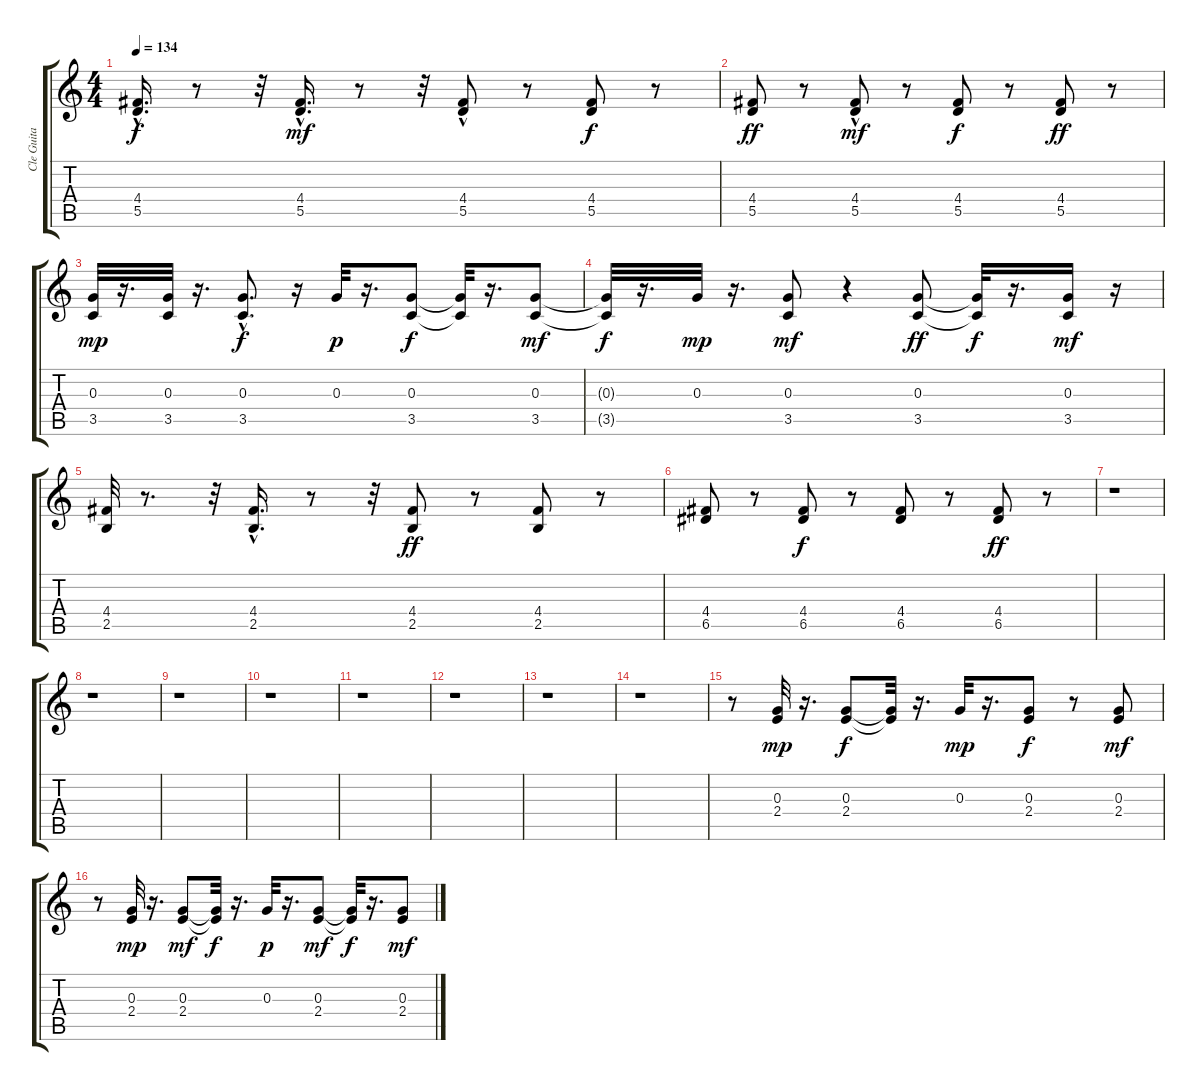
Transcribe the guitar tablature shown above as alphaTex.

\track ("Cle Guita" "Cle Guita") {instrument electricguitarclean}
\staff {score tabs}
\tuning (E4 B3 G3 D3 A2 E2) {hide}
\ts (4 4)
\tempo 134
\clef g2
\ks c
(4.4{hac} 5.5{hac}).16{d dy f} r.8 r.32 (4.4{hac} 5.5{hac}).16{d dy mf} r.8 r.32 (4.4 5.5{hac}).8 r.8 (4.4 5.5).8{dy f} r.8 |
(4.4 5.5).8{dy ff} r.8 (4.4 5.5{hac}).8{dy mf} r.8 (4.4 5.5).8{dy f} r.8 (4.4 5.5).8{dy ff} r.8 |
(0.3 3.5).32{dy mp} r.16{d} (0.3 3.5).32 r.16{d} (0.3{hac} 3.5).8{d dy f} r.16 0.3.32{dy p} r.16{d} (0.3 3.5).8{dy f} (0.3{t} 3.5{t}).32 r.16{d} (0.3 3.5).8{dy mf} |
(0.3{t} 3.5{t}).32{dy f} r.16{d} 0.3.32{dy mp} r.16{d} (0.3 3.5).8{dy mf} r.4 (0.3 3.5).8{dy ff} (0.3{t} 3.5{t}).32{dy f} r.16{d} (0.3 3.5).16{dy mf} r.16 |
(4.4 2.5).32 r.8{d} r.32 (4.4{hac} 2.5{hac}).16{d} r.8 r.32 (4.4 2.5).8{dy ff} r.8 (4.4 2.5).8 r.8 |
(4.4 6.5).8 r.8 (4.4 6.5).8{dy f} r.8 (4.4 6.5).8 r.8 (4.4 6.5).8{dy ff} r.8 |
r.1 |
r.1 |
r.1 |
r.1 |
r.1 |
r.1 |
r.1 |
r.1 |
r.8 (0.3 2.4).32{dy mp} r.16{d} (0.3 2.4).8{dy f} (0.3{t} 2.4{t}).32 r.16{d} 0.3.32{dy mp} r.16{d} (0.3 2.4).8{dy f} r.8 (0.3 2.4).8{dy mf} |
r.8 (0.3 2.4).32{dy mp} r.16{d} (0.3 2.4).8{dy mf} (0.3{t} 2.4{t}).32{dy f} r.16{d} 0.3.32{dy p} r.16{d} (0.3 2.4).8{dy mf} (0.3{t} 2.4{t}).32{dy f} r.16{d} (0.3 2.4).8{dy mf}
